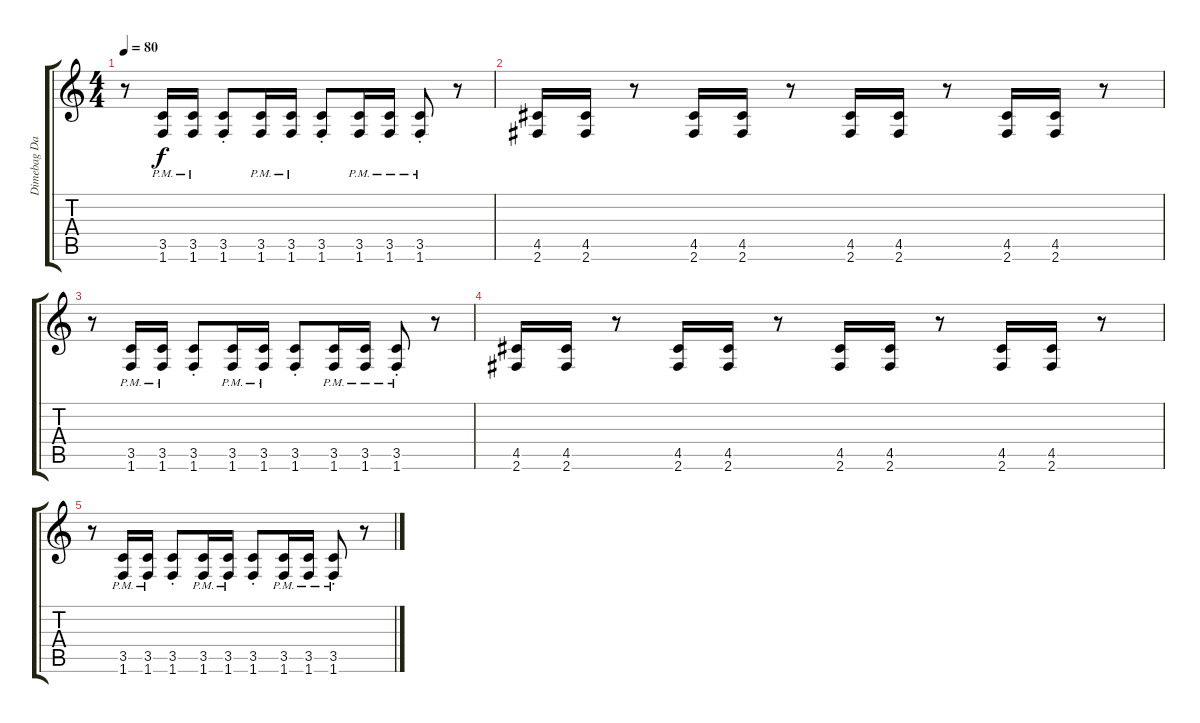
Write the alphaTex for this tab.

\track ("Dimebag Darrell" "Dimebag Da") {instrument distortionguitar}
\staff {score tabs}
\tuning (E4 B3 G3 D3 A2 E2) {hide}
\ts (4 4)
\tempo 80
\clef g2
\ks c
r.8{dy f} (3.5{pm} 1.6{pm}).16 (3.5{pm} 1.6{pm}).16 (3.5{st} 1.6{st}).8 (3.5{pm} 1.6{pm}).16 (3.5{pm} 1.6{pm}).16 (3.5{st} 1.6{st}).8 (3.5{pm} 1.6{pm}).16 (3.5{pm} 1.6{pm}).16 (3.5{pm st} 1.6{pm st}).8 r.8 |
(4.5 2.6).16 (4.5 2.6).16 r.8 (4.5 2.6).16 (4.5 2.6).16 r.8 (4.5 2.6).16 (4.5 2.6).16 r.8 (4.5 2.6).16 (4.5 2.6).16 r.8 |
r.8 (3.5{pm} 1.6{pm}).16 (3.5{pm} 1.6{pm}).16 (3.5{st} 1.6{st}).8 (3.5{pm} 1.6{pm}).16 (3.5{pm} 1.6{pm}).16 (3.5{st} 1.6{st}).8 (3.5{pm} 1.6{pm}).16 (3.5{pm} 1.6{pm}).16 (3.5{pm st} 1.6{pm st}).8 r.8 |
(4.5 2.6).16 (4.5 2.6).16 r.8 (4.5 2.6).16 (4.5 2.6).16 r.8 (4.5 2.6).16 (4.5 2.6).16 r.8 (4.5 2.6).16 (4.5 2.6).16 r.8 |
r.8 (3.5{pm} 1.6{pm}).16 (3.5{pm} 1.6{pm}).16 (3.5{st} 1.6{st}).8 (3.5{pm} 1.6{pm}).16 (3.5{pm} 1.6{pm}).16 (3.5{st} 1.6{st}).8 (3.5{pm} 1.6{pm}).16 (3.5{pm} 1.6{pm}).16 (3.5{pm st} 1.6{pm st}).8 r.8
